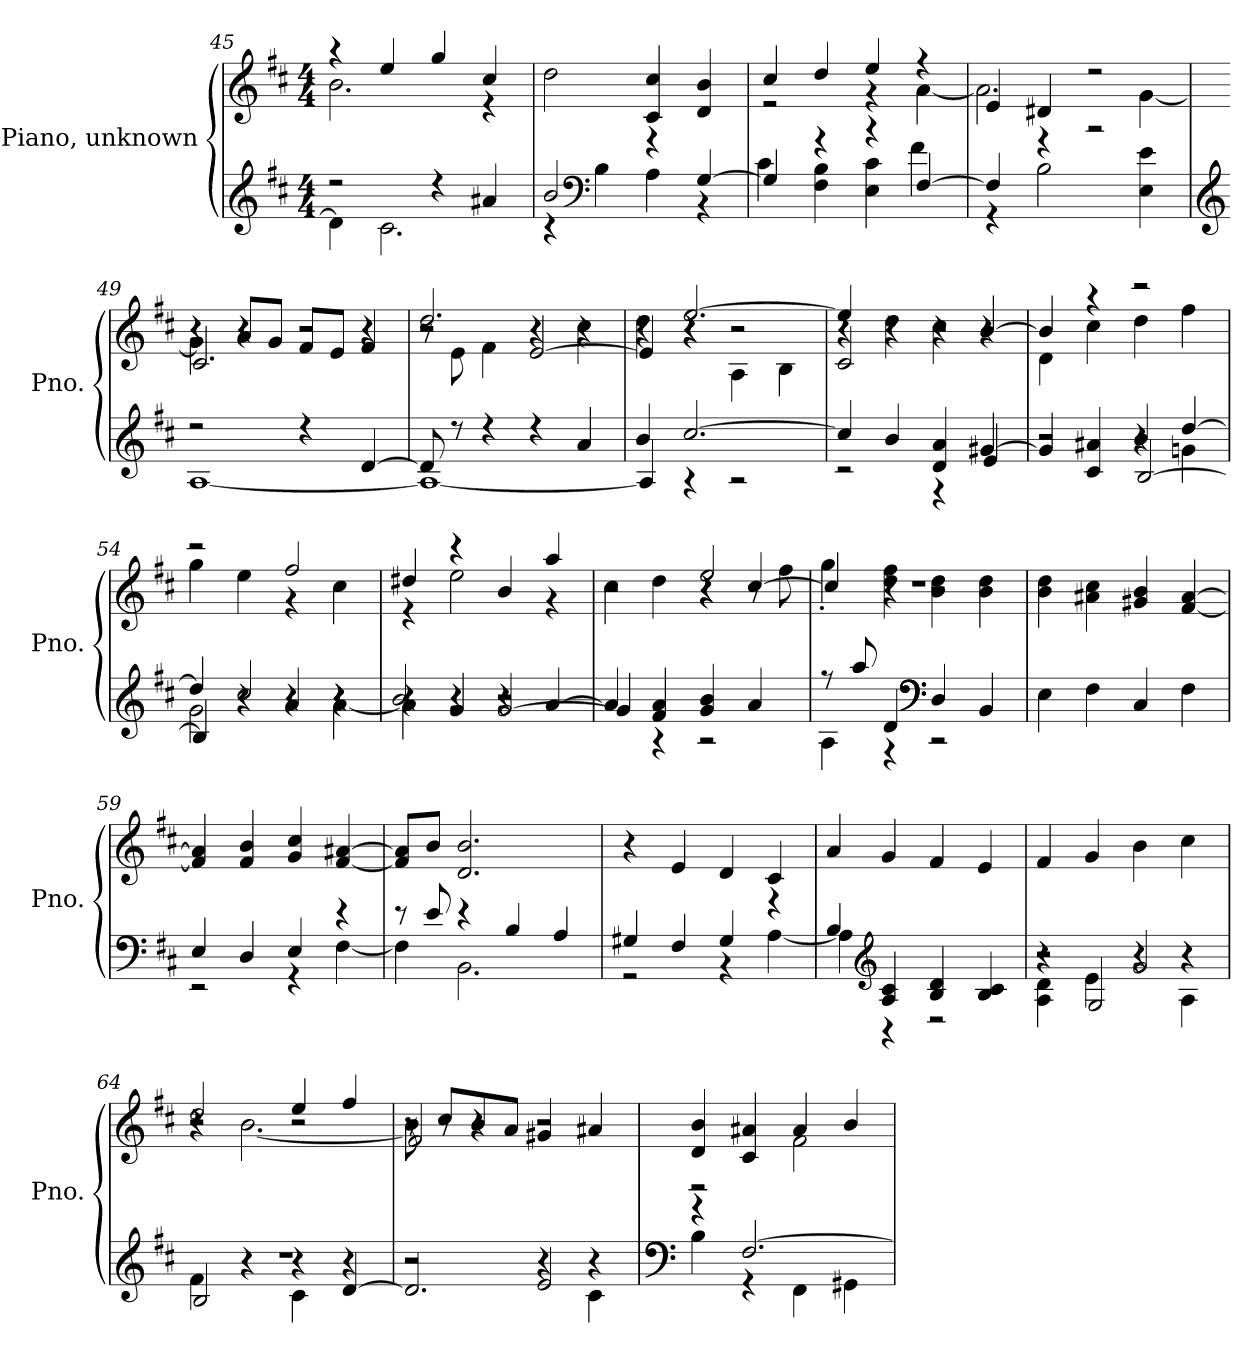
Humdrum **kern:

**kern	**kern
*part1	*part1
*staff2	*staff1
*I"Piano, unknown	*
*I'Pno.	*
*clefG2	*clefG2
*k[f#c#]	*k[f#c#]
*M4/4	*M4/4
=45	=45
*^	*^
2r	4d\]	4r	2.b\
.	2.c#\	4ee/	.
4r	.	4gg/	.
4a#X/	.	4cc#/	4r
*	*	*v	*v
!!LO:LB:g=z
=46	=46	=46
2b/	4r	2dd\
*clefF4	*	*
.	4B\	.
4r	4A\	4c#/ 4cc#/
[4G/	4r	4d/ 4b/
=47	=47	=47
*	*	*^
4G/]	4c#\	4cc#/	2r
4r	4F#\ 4B\	4dd/	.
4r	4E\ 4c#\	4ee/	4r
[4F#/	4f#\	4r	[4a\
=48	=48	=48	=48
4F#/]	4r	4e/	2.a\]
4r	2B\	4d#X/	.
2r	.	2r	.
.	4E\ 4e\	.	[4g\
*	*	*v	*v
=49	=49	=49
*clefG2	*	*
*	*	*^
*	*	*	*^
2r	[1A	4r	4g\]	2.c#/
.	.	8a/L	4r	.
.	.	8g/J	.	.
4r	.	8f#/L	2r	.
.	.	8e/J	.	.
[4d/	.	4f#/	.	4r
=50	=50	=50	=50	=50
8d/]	1A_	2.dd/	8r	2r
8r	.	.	8e\	.
4r	.	.	4f#\	.
4r	.	.	4r	[2e/
4a/	.	4r	4cc#\	.
=51	=51	=51	=51	=51
4b/	4A/]	4r	4dd\	4e/]
[2.cc#/	4r	[2.ee/	4r	4r
.	2r	.	4A\	2r
.	.	.	4B\	.
!!LO:LB:g=z	!!	!!
=52	=52	=52	=52	=52
4cc#/]	2r	4ee/]	4r	2c#/
4b/	.	4r	4dd\	.
4d/ 4a/	4r	4r	4cc#\	2r
[4g#X/	4e/	[4b/	4r	.
*	*	*	*v	*v
=53	=53	=53	=53
*	*^	*	*
4g#/]	2r	2r	4b/]	4d\
4c#/ 4a#X/	.	.	4r	4cc#\
4b/	4r	[2B/	2r	4dd\
[4dd/	4gn\	.	.	4ff#\
=54	=54	=54	=54	=54
4dd/]	2g\	4B/]	2r	4gg\
4r	.	2cc#/	.	4ee\
4a/	4r	.	2ff#/	4r
4r	[4a\	4r	.	4cc#\
=55	=55	=55	=55	=55
4r	4a\]	2b/	4dd#X/	4r
4g/	4r	.	4r	2ee\
4r	2r	[2g/	4b/	.
[4a/	.	.	4aa/	4r
*	*v	*v	*	*
=56	=56	=56	=56
*	*	*	*^
4a/]	4g/]	2r	4cc#\	2r
4f#/ 4a/	4r	.	4dd\	.
4g/ 4b/	2r	2ee/	4r	4r
4a/	.	.	8r	[4cc#/
.	.	.	8ff#\	.
=57	=57	=57	=57	=57
8r	4A\	1r	4gg'\	4cc#/]
8aa/	.	.	.	.
4d/	4r	.	4dd\ 4ff#\	4r
*clefF4	*	*	*	*
4D/	2r	.	4b\ 4dd\	2r
4BB/	.	.	4b\ 4dd\	.
*v	*v	*	*	*
*	*v	*v	*v
!!LO:LB:g=z
=58	=58
4E\	4b\ 4dd\
4F#\	4a#X\ 4cc#\
4C#/	4g#X/ 4b/
4F#\	[4f#/ [4a#/
=59	=59
*^	*
4E/	2r	4f#/] 4a#/]
4D/	.	4f#/ 4b/
4E/	4r	4g/ 4cc#/
4r	[4F#\	[4f#/ [4a#X/
=60	=60	=60
8r	4F#\]	8f#/] 8a#/]L
8e/	.	8b/J
4r	2.BB\	2.d/ 2.b/
4B/	.	.
4A/	.	.
=61	=61	=61
4G#X/	2r	4r
4F#/	.	4e/
4G#/	4r	4d/
4r	[4A\	4c#/
=62	=62	=62
4B/	4A\]	4a/
*clefG2	*	*
4A/ 4c#/	4r	4g/
4B/ 4d/	2r	4f#/
4B/ 4c#/	.	4e/
=63	=63	=63
*	*^	*
2r	4A\ 4d\	4r	4f#/
.	4e\	2G/	4g/
2g/	4r	.	4b\
.	4A\	4r	4cc#\
!!LO:LB:g=z
=64	=64	=64	=64
*	*	*	*^
*	*	*	*	*^
1r	4f#\	2B/	2r	4r	2dd/
.	4r	.	.	[2.b\	.
.	4c#\	4r	4ee/	.	2r
.	4r	[4d/	4ff#/	.	.
=65	=65	=65	=65	=65	=65
2r	2r	2.d/]	8r	8b\]	2f#/
.	.	.	8cc#/L	8r	.
.	.	.	8b/	4r	.
.	.	.	8a/J	.	.
2e/	4r	.	4g#X/	2r	2r
.	4c#\	4r	4a#X/	.	.
*v	*v	*v	*	*	*
*	*v	*v	*v
=66	=66
*clefF4	*
*^	*^
4r	4B\	4d/ 4b/	2r
[2.F#/	4r	4c#/ 4a#X/	.
.	4FF#\	4a#/	2f#\
.	4GG#X\	4b/	.
*v	*v	*	*
*	*v	*v
=	=
*-	*-
